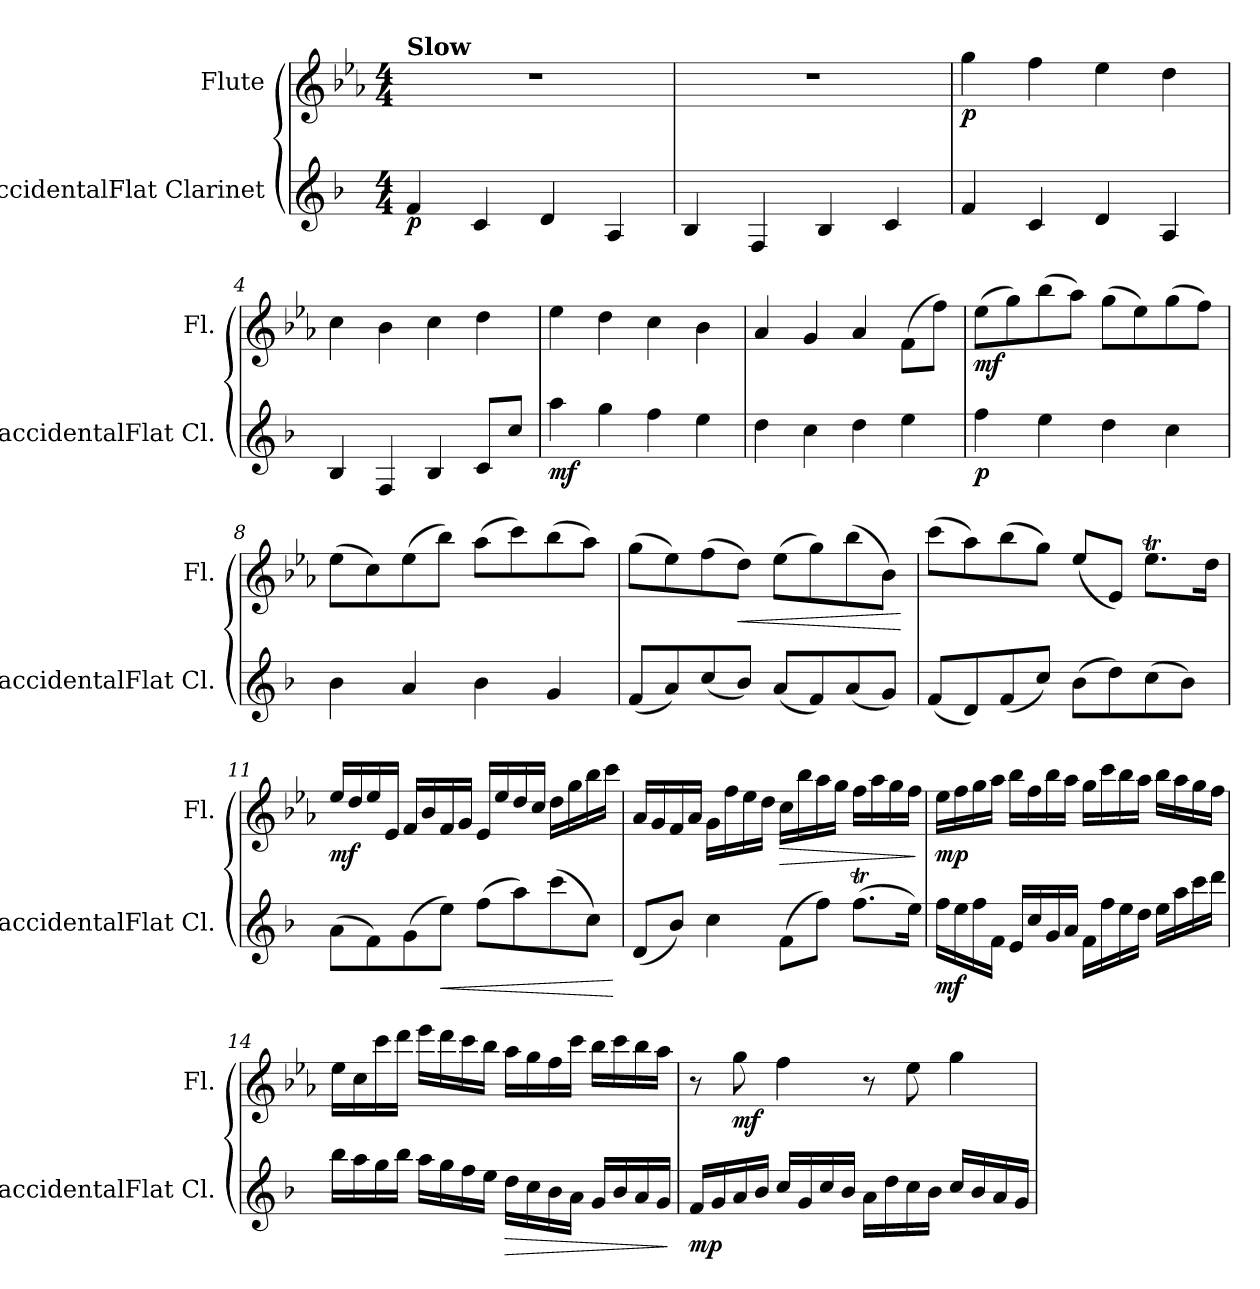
**kern	**dynam	**kern	**dynam
*part2	*part2	*part1	*part1
*staff2	*staff2	*staff1	*staff1
*I"BaccidentalFlat Clarinet	*	*I"Flute	*
*I'BaccidentalFlat Cl.	*	*I'Fl.	*
*clefG2	*	*clefG2	*
*ITrd1c2	*	*	*
*k[b-e-a-]	*	*k[b-e-a-]	*
*M4/4	*	*M4/4	*
=1	=1	=1	=1
!	!	!LO:TX:a:B:t=Slow	!
!	!LO:DY:b	!	!
4e-/	p	1r	.
4B-/	.	.	.
4c/	.	.	.
4G/	.	.	.
=2	=2	=2	=2
4A-/	.	1r	.
4E-/	.	.	.
4A-/	.	.	.
4B-/	.	.	.
=3	=3	=3	=3
!	!	!	!LO:DY:b
4e-/	.	4gg\	p
4B-/	.	4ff\	.
4c/	.	4ee-\	.
4G/	.	4dd\	.
=4	=4	=4	=4
4A-/	.	4cc\	.
4E-/	.	4b-\	.
4A-/	.	4cc\	.
8B-/L	.	4dd\	.
8b-/J	.	.	.
=5	=5	=5	=5
!	!LO:DY:b	!	!
4gg\	mf	4ee-\	.
4ff\	.	4dd\	.
4ee-\	.	4cc\	.
4dd\	.	4b-\	.
=6	=6	=6	=6
4cc\	.	4a-/	.
4b-\	.	4g/	.
4cc\	.	4a-/	.
4dd\	.	(8f\L	.
.	.	8ff\J)	.
!!LO:LB:g=z
=7	=7	=7	=7
!	!LO:DY:b	!	!LO:DY:b
4ee-\	p	(8ee-\L	mf
.	.	8gg\)	.
4dd\	.	(8bb-\	.
.	.	8aa-\J)	.
4cc\	.	(8gg\L	.
.	.	8ee-\)	.
4b-\	.	(8gg\	.
.	.	8ff\J)	.
=8	=8	=8	=8
4a-\	.	(8ee-\L	.
.	.	8cc\)	.
4g/	.	(8ee-\	.
.	.	8bb-\J)	.
4a-\	.	(8aa-\L	.
.	.	8ccc\)	.
4f/	.	(8bb-\	.
.	.	8aa-\J)	.
=9	=9	=9	=9
(8e-/L	.	(8gg\L	.
8g/)	.	8ee-\)	.
(8b-/	.	(8ff\	.
!	!	!	!LO:HP:b
8a-/J)	.	8dd\J)	<
(8g/L	.	(8ee-\L	.
8e-/)	.	8gg\)	.
(8g/	.	(8bb-\	.
8f/J)	.	8b-\J)	.
.	.	.	[
=10	=10	=10	=10
(8e-/L	.	(8ccc\L	.
8c/)	.	8aa-\)	.
(8e-/	.	(8bb-\	.
8b-/J)	.	8gg\J)	.
(8a-\L	.	(8ee-/L	.
8cc\)	.	8e-/J)	.
(8b-\	.	8.ee-T\L	.
8a-\J)	.	.	.
.	.	16dd\Jk	.
!!LO:LB:g=z
=11	=11	=11	=11
!	!	!	!LO:DY:b
(8g\L	.	16ee-/LL	mf
.	.	16dd/	.
8e-\)	.	16ee-/	.
.	.	16e-/JJ	.
(8f\	.	16f/LL	.
.	.	16b-/	.
!	!LO:HP:b	!	!
8dd\J)	<	16f/	.
.	.	16g/JJ	.
(8ee-\L	.	16e-/LL	.
.	.	16ee-/	.
8gg\)	.	16dd/	.
.	.	16cc/JJ	.
(8bb-\	.	16dd\LL	.
.	.	16gg\	.
8b-\J)	.	16bb-\	.
.	.	16ccc\JJ	.
.	[	.	.
=12	=12	=12	=12
(8c/L	.	16a-/LL	.
.	.	16g/	.
8a-/J)	.	16f/	.
.	.	16a-/JJ	.
4b-\	.	16g\LL	.
.	.	16ff\	.
.	.	16ee-\	.
.	.	16dd\JJ	.
!	!	!	!LO:HP:b
(8e-\L	.	16cc\LL	>
.	.	16bb-\	.
8ee-\J)	.	16aa-\	.
.	.	16gg\JJ	.
(8.ee-T\L	.	16ff\LL	.
.	.	16aa-\	.
.	.	16gg\	.
16dd\Jk)	.	16ff\JJ	.
.	.	.	]
!!LO:LB:g=z
=13	=13	=13	=13
!	!LO:DY:b	!	!LO:DY:b
16ee-\LL	mf	16ee-\LL	mp
16dd\	.	16ff\	.
16ee-\	.	16gg\	.
16e-\JJ	.	16aa-\JJ	.
16d/LL	.	16bb-\LL	.
16b-/	.	16ff\	.
16f/	.	16bb-\	.
16g/JJ	.	16aa-\JJ	.
16e-\LL	.	16gg\LL	.
16ee-\	.	16ccc\	.
16dd\	.	16bb-\	.
16cc\JJ	.	16aa-\JJ	.
16dd\LL	.	16bb-\LL	.
16gg\	.	16aa-\	.
16bb-\	.	16gg\	.
16ccc\JJ	.	16ff\JJ	.
=14	=14	=14	=14
16aa-\LL	.	16ee-\LL	.
16gg\	.	16cc\	.
16ff\	.	16ccc\	.
16aa-\JJ	.	16ddd\JJ	.
16gg\LL	.	16eee-\LL	.
16ff\	.	16ddd\	.
16ee-\	.	16ccc\	.
16dd\JJ	.	16bb-\JJ	.
!	!LO:HP:b	!	!
16cc\LL	>	16aa-\LL	.
16b-\	.	16gg\	.
16a-\	.	16ff\	.
16g\JJ	.	16ccc\JJ	.
16f/LL	.	16bb-\LL	.
16a-/	.	16ccc\	.
16g/	.	16bb-\	.
16f/JJ	.	16aa-\JJ	.
.	]	.	.
!!LO:LB:g=z
=15	=15	=15	=15
!	!LO:DY:b	!	!
16e-/LL	mp	8r	.
16f/	.	.	.
!	!	!	!LO:DY:b
16g/	.	8gg\	mf
16a-/JJ	.	.	.
16b-/LL	.	4ff\	.
16f/	.	.	.
16b-/	.	.	.
16a-/JJ	.	.	.
16g\LL	.	8r	.
16cc\	.	.	.
16b-\	.	8ee-\	.
16a-\JJ	.	.	.
16b-/LL	.	4gg\	.
16a-/	.	.	.
16g/	.	.	.
16f/JJ	.	.	.
=	=	=	=
*-	*-	*-	*-
